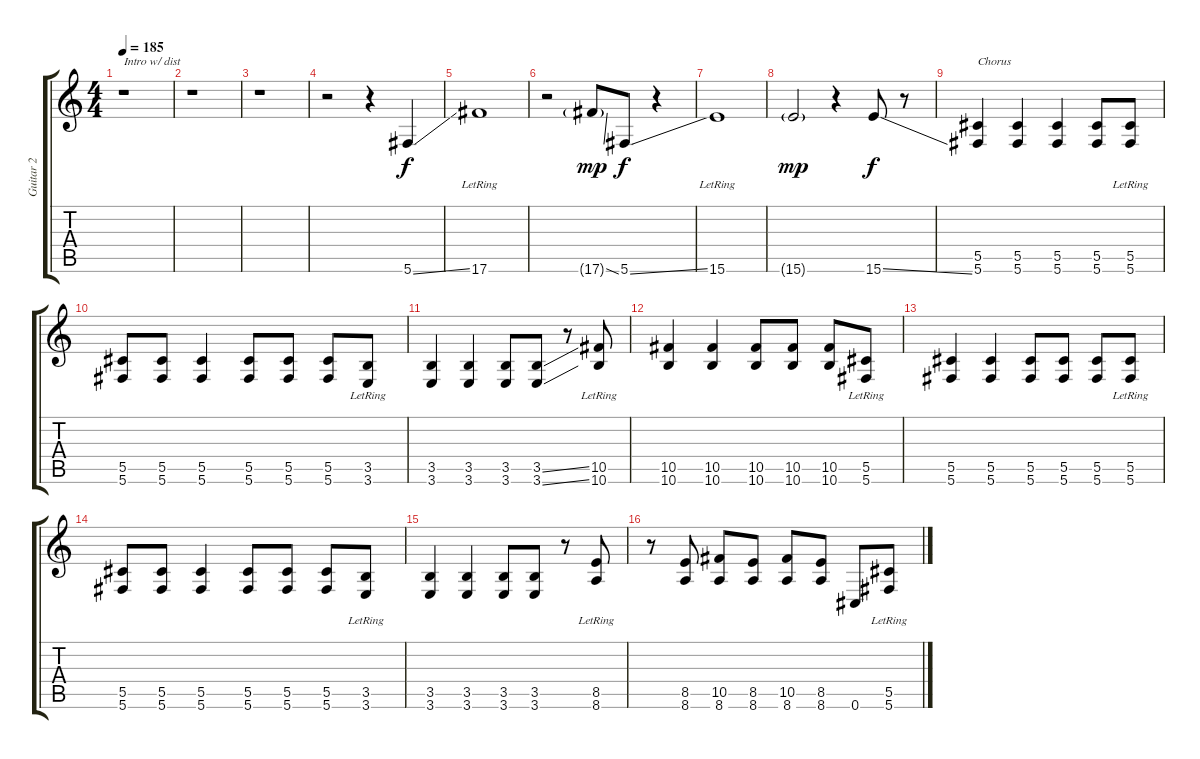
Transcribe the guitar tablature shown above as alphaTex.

\track ("Guitar 2 " "Guitar 2 ") {instrument acousticguitarsteel}
\staff {score tabs}
\tuning (Eb4 Bb3 Gb3 Db3 Ab2 Db2) {hide}
\ts (4 4)
\tempo 185
\clef g2
\ks c
r.1{txt "Intro w/ dist" dy f instrument acousticguitarsteel} |
r.1 |
r.1 |
r.2 r.4 5.6{ss}.4 |
17.6{lr}.1 |
r.2 17.6{ss g}.8{dy mp} 5.6{ss}.8{dy f} r.4 |
15.6{lr}.1 |
15.6{g}.2{dy mp} r.4 15.6{ss}.8{dy f} r.8 |
(5.5 5.6).4{txt "Chorus"} (5.5 5.6).4 (5.5 5.6).4 (5.5 5.6).8 (5.5{lr} 5.6{lr}).8 |
(5.5 5.6).8 (5.5 5.6).8 (5.5 5.6).4 (5.5 5.6).8 (5.5 5.6).8 (5.5 5.6).8 (3.5{lr} 3.6{lr}).8 |
(3.5 3.6).4 (3.5 3.6).4 (3.5 3.6).8 (3.5{ss} 3.6{ss}).8 r.8 (10.5{lr} 10.6{lr}).8 |
(10.5 10.6).4 (10.5 10.6).4 (10.5 10.6).8 (10.5 10.6).8 (10.5 10.6).8 (5.5{lr} 5.6{lr}).8 |
(5.5 5.6).4 (5.5 5.6).4 (5.5 5.6).8 (5.5 5.6).8 (5.5 5.6).8 (5.5{lr} 5.6{lr}).8 |
(5.5 5.6).8 (5.5 5.6).8 (5.5 5.6).4 (5.5 5.6).8 (5.5 5.6).8 (5.5 5.6).8 (3.5{lr} 3.6{lr}).8 |
(3.5 3.6).4 (3.5 3.6).4 (3.5 3.6).8 (3.5 3.6).8 r.8 (8.5{lr} 8.6{lr}).8 |
r.8 (8.5 8.6).8 (10.5 8.6).8 (8.5 8.6).8 (10.5 8.6).8 (8.5 8.6).8 0.6.8 (5.5{lr} 5.6{lr}).8
